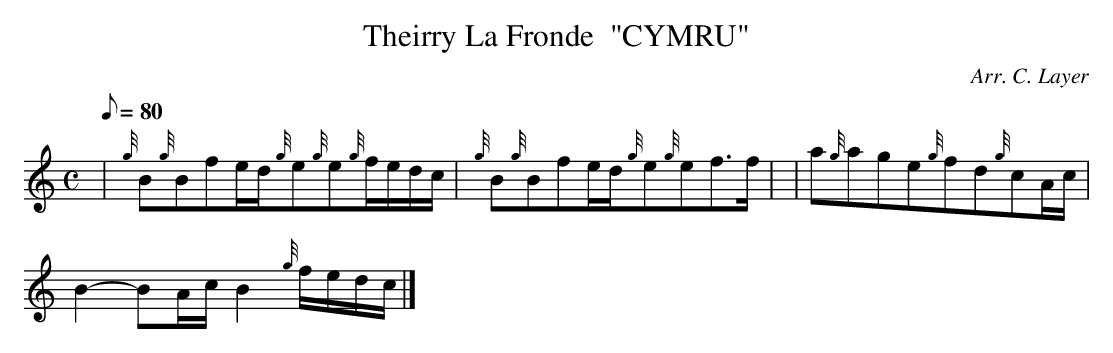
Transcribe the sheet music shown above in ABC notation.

X:1
T:Theirry La Fronde  "CYMRU"
M:C
L:1/8
Q:80
C:Arr. C. Layer
K:HP
| {g}B{g}Bfe/2d/2{g}e{g}e{g}f/2e/2d/2c/2 | \
{g}B{g}Bfe/2d/2{g}e{g}ef3/2f/2 | | \
a{g}age{g}fd{g}cA/2c/2 |
B2-BA/2c/2B2{g}f/2e/2d/2c/2|]
